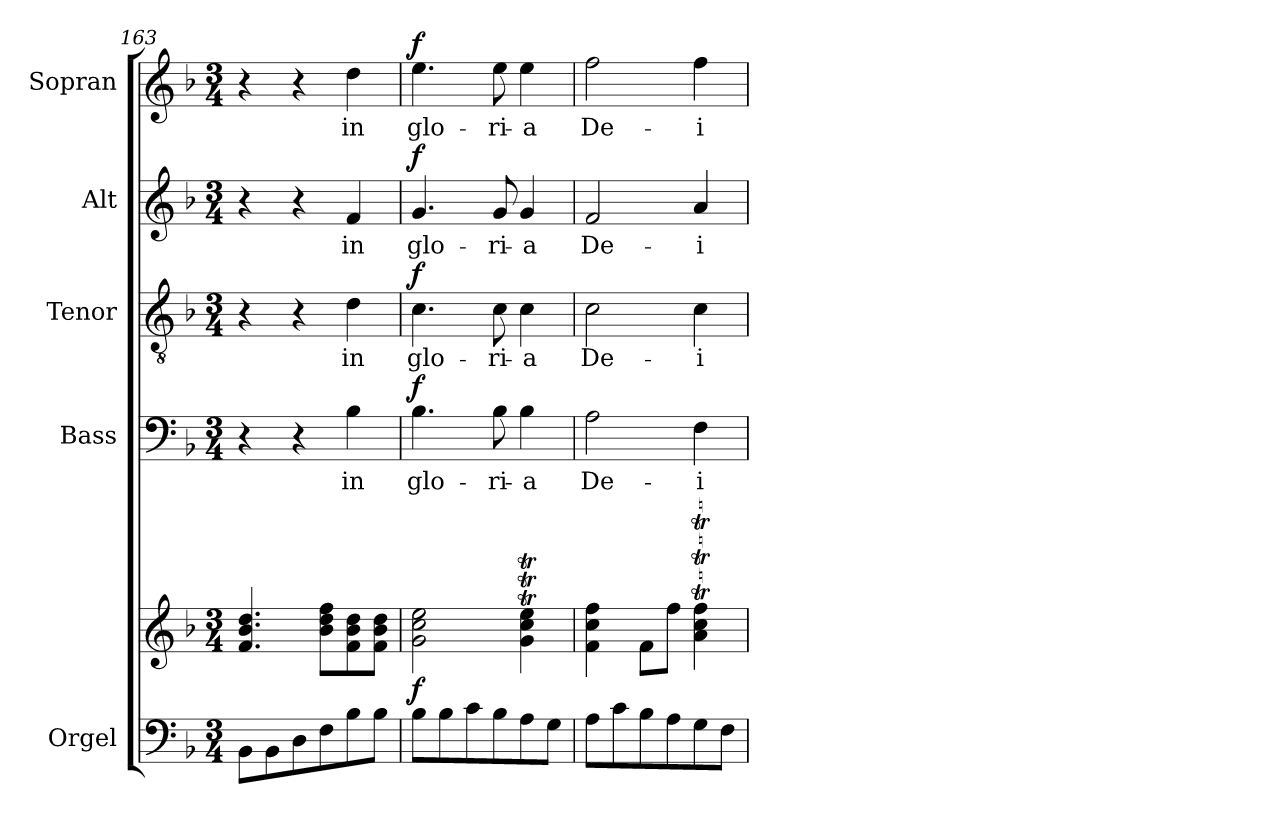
**kern	**kern	**dynam	**kern	**text	**dynam	**kern	**text	**dynam	**kern	**text	**dynam	**kern	**text	**dynam
*part5	*part5	*part5	*part4	*part4	*part4	*part3	*part3	*part3	*part2	*part2	*part2	*part1	*part1	*part1
*staff6	*staff5	*staff5/6	*staff4	*staff4	*staff4	*staff3	*staff3	*staff3	*staff2	*staff2	*staff2	*staff1	*staff1	*staff1
*I"Orgel	*	*	*I"Bass	*	*	*I"Tenor	*	*	*I"Alt	*	*	*I"Sopran	*	*
*I'Org.	*	*	*I'B.	*	*	*I'T.	*	*	*I'A.	*	*	*I'S.	*	*
*clefF4	*clefG2	*	*clefF4	*	*	*clefGv2	*	*	*clefG2	*	*	*clefG2	*	*
*k[b-]	*k[b-]	*	*k[b-]	*	*	*k[b-]	*	*	*k[b-]	*	*	*k[b-]	*	*
*F:	*F:	*	*F:	*	*	*F:	*	*	*F:	*	*	*F:	*	*
*M3/4	*M3/4	*	*M3/4	*	*	*M3/4	*	*	*M3/4	*	*	*M3/4	*	*
=163	=163	=163	=163	=163	=163	=163	=163	=163	=163	=163	=163	=163	=163	=163
8BB-\L	4.f/ 4.b-/ 4.dd/	.	4r	.	.	4r	.	.	4r	.	.	4r	.	.
8BB-\	.	.	.	.	.	.	.	.	.	.	.	.	.	.
8D\	.	.	4r	.	.	4r	.	.	4r	.	.	4r	.	.
8F\	8b-\ 8dd\ 8ff\L	.	.	.	.	.	.	.	.	.	.	.	.	.
!	!	!	!	!LO:LY:b	!	!	!LO:LY:b	!	!	!LO:LY:b	!	!	!LO:LY:b	!
8B-\	8f\ 8b-\ 8dd\	.	4B-\	in	.	4d\	in	.	4f/	in	.	4dd\	in	.
8B-\J	8f\ 8b-\ 8dd\J	.	.	.	.	.	.	.	.	.	.	.	.	.
=164	=164	=164	=164	=164	=164	=164	=164	=164	=164	=164	=164	=164	=164	=164
!	!	!LO:DY:b	!	!LO:LY:b	!LO:DY:a	!	!LO:LY:b	!LO:DY:a	!	!LO:LY:b	!LO:DY:a	!	!LO:LY:b	!LO:DY:a
8B-\L	2g\ 2cc\ 2ee\	f	4.B-\	glo-	f	4.c\	glo-	f	4.g/	glo-	f	4.ee\	glo-	f
8B-\	.	.	.	.	.	.	.	.	.	.	.	.	.	.
8c\	.	.	.	.	.	.	.	.	.	.	.	.	.	.
!	!	!	!	!LO:LY:b	!	!	!LO:LY:b	!	!	!LO:LY:b	!	!	!LO:LY:b	!
8B-\	.	.	8B-\	-ri-	.	8c\	-ri-	.	8g/	-ri-	.	8ee\	-ri-	.
!	!	!	!	!LO:LY:b	!	!	!LO:LY:b	!	!	!LO:LY:b	!	!	!LO:LY:b	!
8A\	4g\T 4cc\T 4ee\T	.	4B-\	-a	.	4c\	-a	.	4g/	-a	.	4ee\	-a	.
8G\J	.	.	.	.	.	.	.	.	.	.	.	.	.	.
=165	=165	=165	=165	=165	=165	=165	=165	=165	=165	=165	=165	=165	=165	=165
!	!	!	!	!LO:LY:b	!	!	!LO:LY:b	!	!	!LO:LY:b	!	!	!LO:LY:b	!
8A\L	4f\ 4cc\ 4ff\	.	2A\	De-	.	2c\	De-	.	2f/	De-	.	2ff\	De-	.
8c\	.	.	.	.	.	.	.	.	.	.	.	.	.	.
8B-\	8f\L	.	.	.	.	.	.	.	.	.	.	.	.	.
8A\	8ff\J	.	.	.	.	.	.	.	.	.	.	.	.	.
!	!	!	!	!LO:LY:b	!	!	!LO:LY:b	!	!	!LO:LY:b	!	!	!LO:LY:b	!
8G\	4a\T 4cc\T 4ff\T	.	4F\	-i	.	4c\	-i	.	4a/	-i	.	4ff\	-i	.
8F\J	.	.	.	.	.	.	.	.	.	.	.	.	.	.
=	=	=	=	=	=	=	=	=	=	=	=	=	=	=
*-	*-	*-	*-	*-	*-	*-	*-	*-	*-	*-	*-	*-	*-	*-
